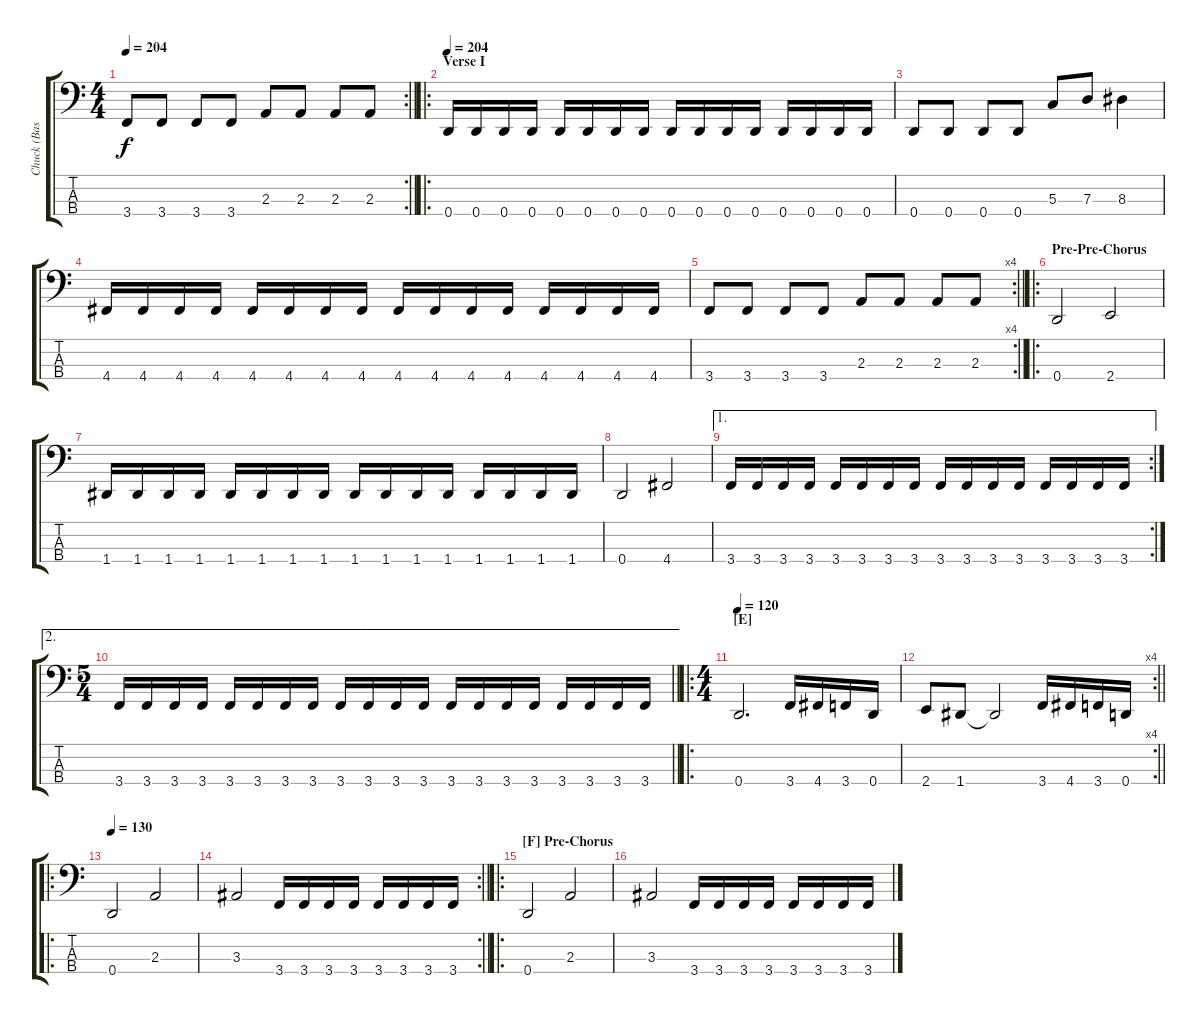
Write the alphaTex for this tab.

\track ("Chuck (Bass)" "Chuck (Bas") {instrument electricbasspick}
\staff {score tabs}
\tuning (F2 C2 G1 D1) {hide}
\rc 2
\ts (4 4)
\tempo 204
\clef f4
\barLineRight lightlight
\ks c
3.4.8{dy f} 3.4.8 3.4.8 3.4.8 2.3.8 2.3.8 2.3.8 2.3.8 |
\ro
\section ("" "Verse I")
\tempo 225
\tempo 204
0.4.16 0.4.16 0.4.16 0.4.16 0.4.16 0.4.16 0.4.16 0.4.16 0.4.16 0.4.16 0.4.16 0.4.16 0.4.16 0.4.16 0.4.16 0.4.16 |
0.4.8 0.4.8 0.4.8 0.4.8 5.3.8 7.3.8 8.3.4 |
4.4.16 4.4.16 4.4.16 4.4.16 4.4.16 4.4.16 4.4.16 4.4.16 4.4.16 4.4.16 4.4.16 4.4.16 4.4.16 4.4.16 4.4.16 4.4.16 |
\rc 4
\barLineRight lightlight
3.4.8 3.4.8 3.4.8 3.4.8 2.3.8 2.3.8 2.3.8 2.3.8 |
\ro
\section ("" "Pre-Pre-Chorus")
0.4.2 2.4.2 |
1.4.16 1.4.16 1.4.16 1.4.16 1.4.16 1.4.16 1.4.16 1.4.16 1.4.16 1.4.16 1.4.16 1.4.16 1.4.16 1.4.16 1.4.16 1.4.16 |
0.4.2 4.4.2 |
\ae 1
\rc 2
3.4.16 3.4.16 3.4.16 3.4.16 3.4.16 3.4.16 3.4.16 3.4.16 3.4.16 3.4.16 3.4.16 3.4.16 3.4.16 3.4.16 3.4.16 3.4.16 |
\ae 2
\ts (5 4)
\barLineRight lightlight
3.4.16 3.4.16 3.4.16 3.4.16 3.4.16 3.4.16 3.4.16 3.4.16 3.4.16 3.4.16 3.4.16 3.4.16 3.4.16 3.4.16 3.4.16 3.4.16 3.4.16 3.4.16 3.4.16 3.4.16 |
\ro
\ts (4 4)
\section ("" "[E]")
\tempo 135
\tempo 120
0.4.2{d} 3.4.16 4.4.16 3.4.16 0.4.16 |
\rc 4
\barLineRight lightlight
2.4.8 1.4.8 1.4{t}.2 3.4.16 4.4.16 3.4.16 0.4.16 |
\ro
\tempo 130
0.4.2 2.3.2 |
\rc 2
\barLineRight lightlight
3.3.2 3.4.16 3.4.16 3.4.16 3.4.16 3.4.16 3.4.16 3.4.16 3.4.16 |
\ro
\section ("" "[F] Pre-Chorus")
0.4.2 2.3.2 |
3.3.2 3.4.16 3.4.16 3.4.16 3.4.16 3.4.16 3.4.16 3.4.16 3.4.16
